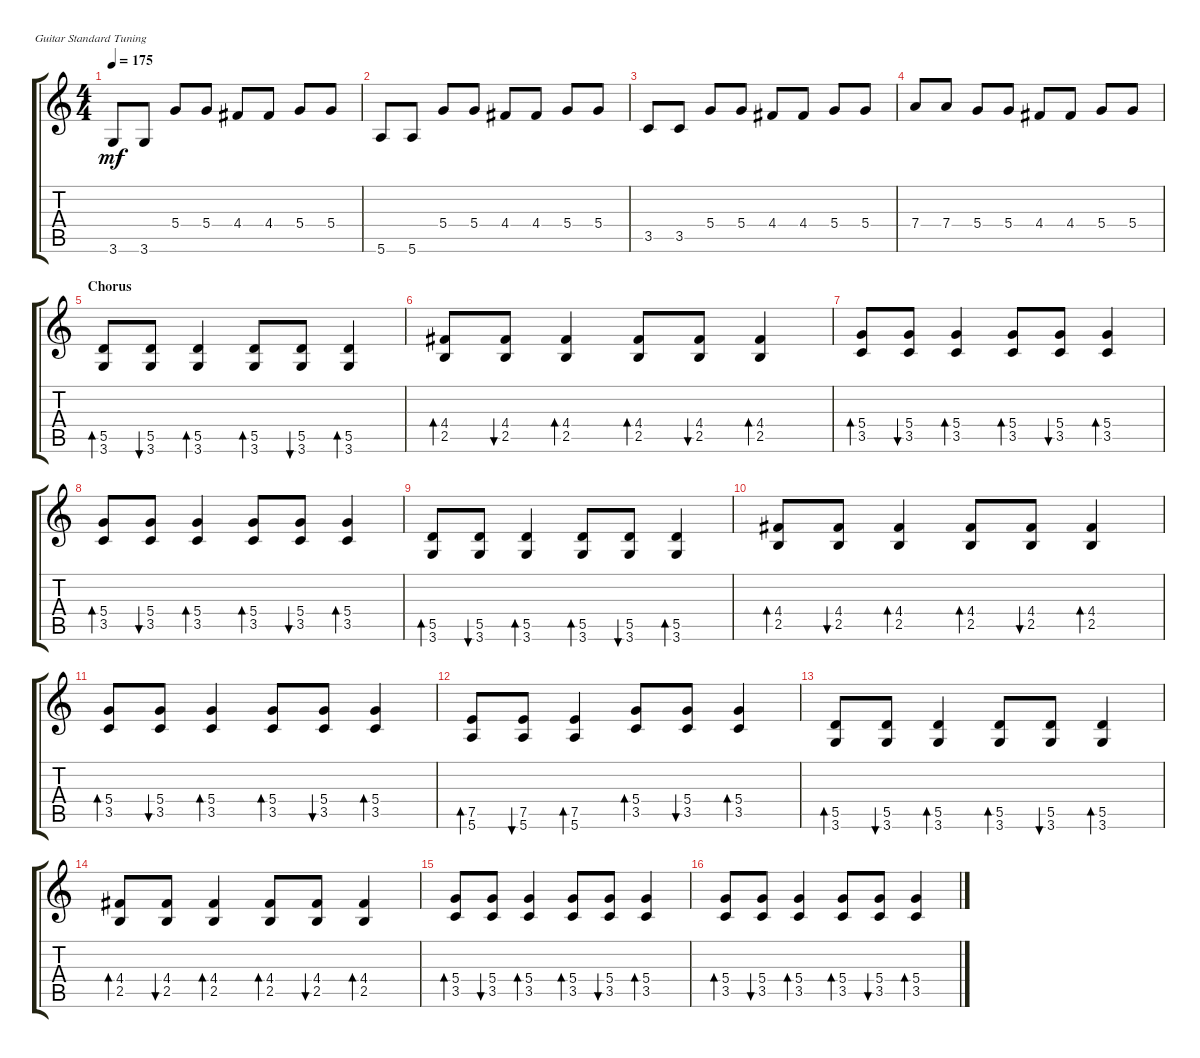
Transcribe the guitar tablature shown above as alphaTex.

\defaultSystemsLayout 4
\bracketExtendMode groupsimilarinstruments
\singleTrackTrackNamePolicy hidden
\multiTrackTrackNamePolicy hidden
\firstSystemTrackNameOrientation horizontal
\otherSystemsTrackNameOrientation horizontal
\track ("R-Guitar" "E-Gt") {solo instrument distortionguitar}
\staff {score tabs}
\tuning (E4 B3 G3 D3 A2 E2)
\ts (4 4)
\tempo 175
\clef g2
\ks c
3.6.8{dy mf} 3.6.8 5.4.8 5.4.8 4.4.8 4.4.8 5.4.8 5.4.8 |
5.6.8 5.6.8 5.4.8 5.4.8 4.4.8 4.4.8 5.4.8 5.4.8 |
3.5.8 3.5.8 5.4.8 5.4.8 4.4.8 4.4.8 5.4.8 5.4.8 |
7.4.8 7.4.8 5.4.8 5.4.8 4.4.8 4.4.8 5.4.8 5.4.8 |
\section ("" "Chorus")
(3.6 5.5).8{bd 30} (3.6 5.5).8{bu 30} (3.6 5.5).4{bd 30} (3.6 5.5).8{bd 30} (3.6 5.5).8{bu 30} (3.6 5.5).4{bd 30} |
(2.5 4.4).8{bd 30} (4.4 2.5).8{bu 30} (2.5 4.4).4{bd 30} (2.5 4.4).8{bd 30} (4.4 2.5).8{bu 30} (2.5 4.4).4{bd 30} |
(3.5 5.4).8{bd 30} (5.4 3.5).8{bu 30} (3.5 5.4).4{bd 30} (3.5 5.4).8{bd 30} (5.4 3.5).8{bu 30} (3.5 5.4).4{bd 30} |
(3.5 5.4).8{bd 30} (5.4 3.5).8{bu 30} (3.5 5.4).4{bd 30} (3.5 5.4).8{bd 30} (5.4 3.5).8{bu 30} (3.5 5.4).4{bd 30} |
(3.6 5.5).8{bd 30} (3.6 5.5).8{bu 30} (3.6 5.5).4{bd 30} (3.6 5.5).8{bd 30} (3.6 5.5).8{bu 30} (3.6 5.5).4{bd 30} |
(2.5 4.4).8{bd 30} (4.4 2.5).8{bu 30} (2.5 4.4).4{bd 30} (2.5 4.4).8{bd 30} (4.4 2.5).8{bu 30} (2.5 4.4).4{bd 30} |
(3.5 5.4).8{bd 30} (5.4 3.5).8{bu 30} (3.5 5.4).4{bd 30} (3.5 5.4).8{bd 30} (5.4 3.5).8{bu 30} (3.5 5.4).4{bd 30} |
(5.6 7.5).8{bd 30} (5.6 7.5).8{bu 30} (5.6 7.5).4{bd 30} (3.5 5.4).8{bd 30} (3.5 5.4).8{bu 30} (3.5 5.4).4{bd 30} |
(3.6 5.5).8{bd 30} (3.6 5.5).8{bu 30} (3.6 5.5).4{bd 30} (3.6 5.5).8{bd 30} (3.6 5.5).8{bu 30} (3.6 5.5).4{bd 30} |
(2.5 4.4).8{bd 30} (4.4 2.5).8{bu 30} (2.5 4.4).4{bd 30} (2.5 4.4).8{bd 30} (4.4 2.5).8{bu 30} (2.5 4.4).4{bd 30} |
(3.5 5.4).8{bd 30} (5.4 3.5).8{bu 30} (3.5 5.4).4{bd 30} (3.5 5.4).8{bd 30} (5.4 3.5).8{bu 30} (3.5 5.4).4{bd 30} |
(3.5 5.4).8{bd 30} (5.4 3.5).8{bu 30} (3.5 5.4).4{bd 30} (3.5 5.4).8{bd 30} (5.4 3.5).8{bu 30} (3.5 5.4).4{bd 30}
